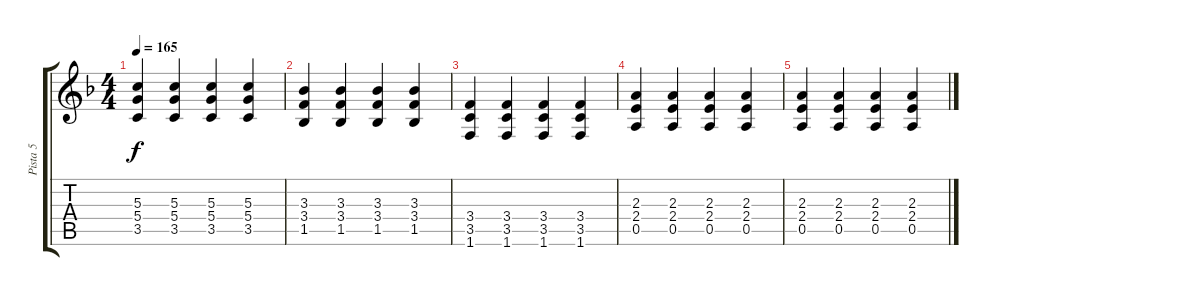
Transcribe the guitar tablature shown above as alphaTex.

\track ("Pista 5" "Pista 5") {instrument overdrivenguitar}
\staff {score tabs}
\tuning (E4 B3 G3 D3 A2 E2) {hide}
\ts (4 4)
\tempo 165
\clef g2
\ks f
(5.3 5.4 3.5).4{dy f} (5.3 5.4 3.5).4 (5.3 5.4 3.5).4 (5.3 5.4 3.5).4 |
(3.3 3.4 1.5).4 (3.3 3.4 1.5).4 (3.3 3.4 1.5).4 (3.3 3.4 1.5).4 |
(3.4 3.5 1.6).4 (3.4 3.5 1.6).4 (3.4 3.5 1.6).4 (3.4 3.5 1.6).4 |
(2.3 2.4 0.5).4 (2.3 2.4 0.5).4 (2.3 2.4 0.5).4 (2.3 2.4 0.5).4 |
(2.3 2.4 0.5).4 (2.3 2.4 0.5).4 (2.3 2.4 0.5).4 (2.3 2.4 0.5).4
